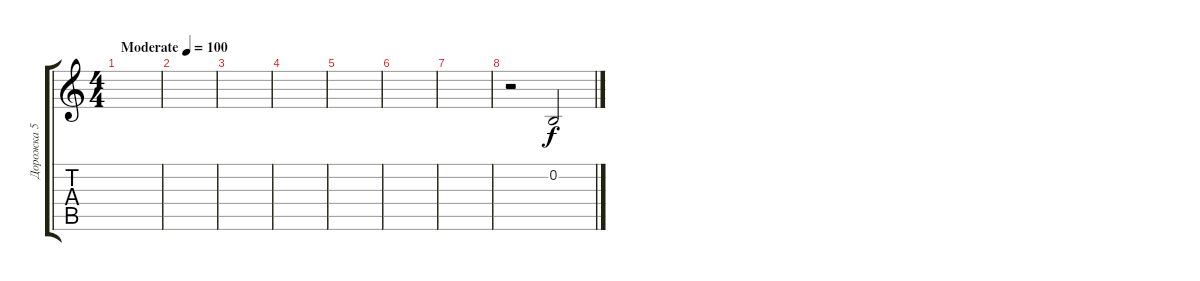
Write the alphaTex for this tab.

\track ("Дорожка 5" "Дорожка 5") {instrument reversecymbal}
\staff {score tabs}
\tuning (E4 B3 G3 D3 A2 E2) {hide}
\ts (4 4)
\tempo (100 "Moderate")
\clef g2
\ks c
|
|
|
|
|
|
|
r.2 0.2.2
